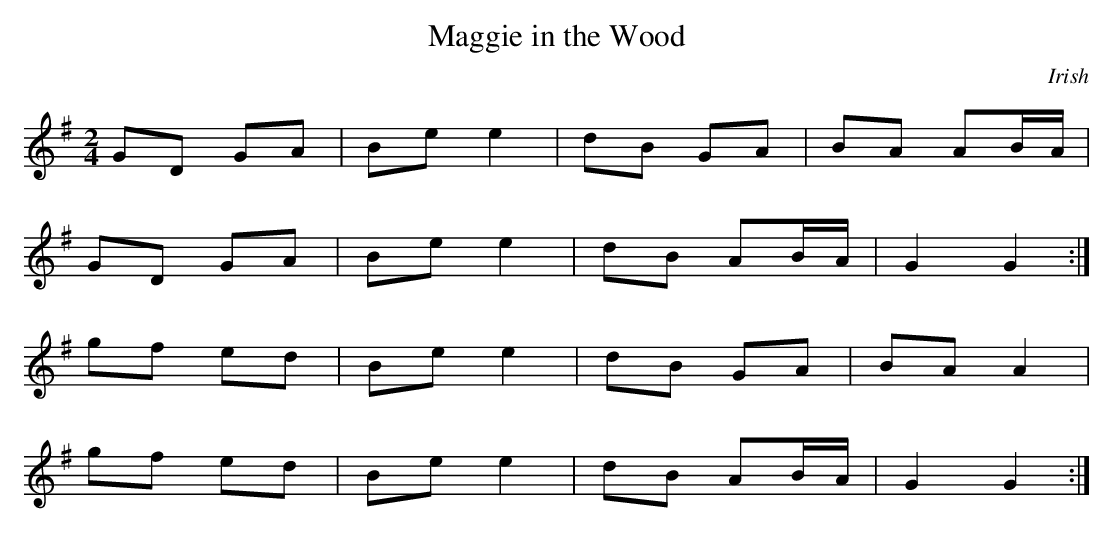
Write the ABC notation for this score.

X:1
T:Maggie in the Wood
M:2/4
L:1/8
K:G
GD GA | Be e2 | dB GA | BA AB/A/ |
GD GA | Be e2 | dB AB/A/ | G2 G2 :|
gf ed | Be e2 | dB GA | BA A2 |
gf ed | Be e2 | dB AB/A/ | G2 G2 :|
